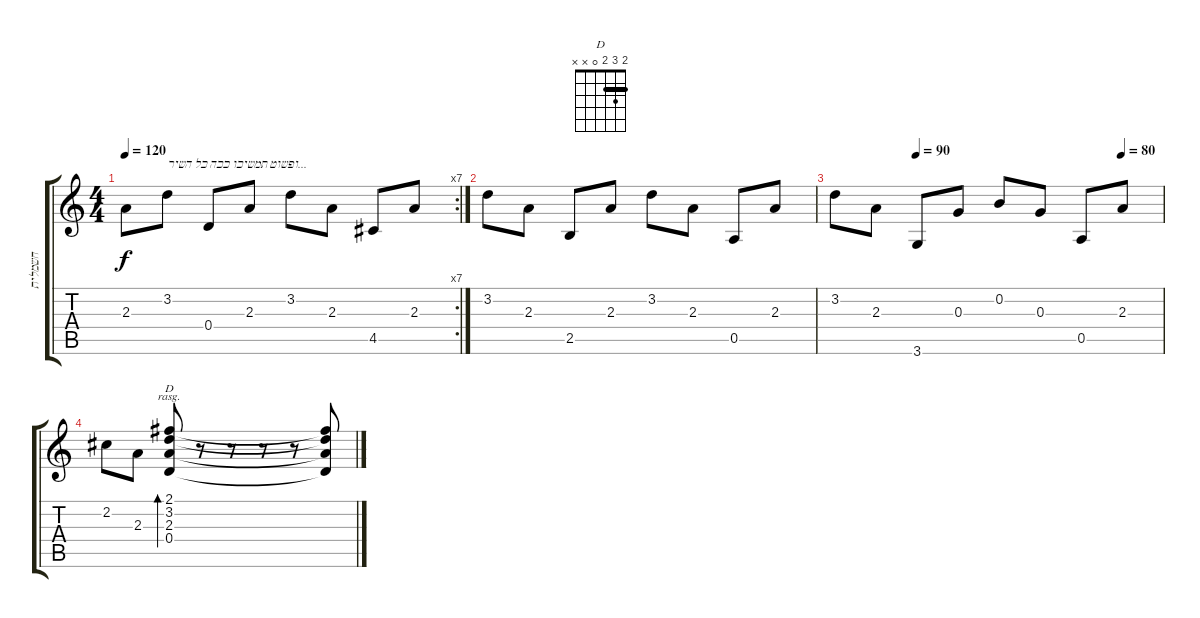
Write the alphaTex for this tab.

\track ("חשמלית" "חשמלית") {instrument electricguitarjazz}
\staff {score tabs}
\tuning (E4 B3 G3 D3 A2 E2) {hide}
\chord ("D" 2 3 2 0 x x) {barre 2}
\rc 7
\ts (4 4)
\tempo 120
\clef g2
\ks c
2.3.8{dy f} 3.2.8{txt "ופשוט תמשיכו ככה כל השיר..."} 0.4.8 2.3.8 3.2.8 2.3.8 4.5.8 2.3.8 |
3.2.8 2.3.8 2.5.8 2.3.8 3.2.8 2.3.8 0.5.8 2.3.8 |
\tempo (90 0.25)
\tempo (80 0.875)
3.2.8 2.3.8 3.6.8 0.3.8 0.2.8 0.3.8 0.5.8 2.3.8 |
2.2.8 2.3.8 (2.1 3.2 2.3 0.4).8{bd 480 ch "D" rasg ii} r.8 r.8 r.8 r.8 (2.1{t} 3.2{t} 2.3{t} 0.4{t}).8
